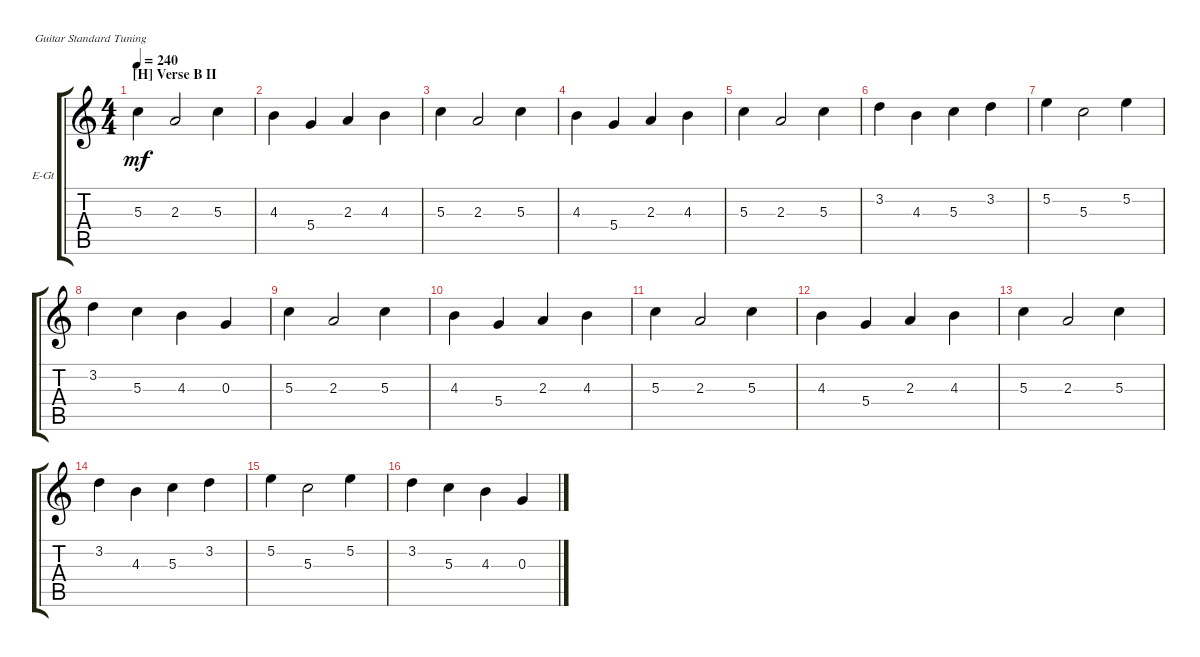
\defaultSystemsLayout 4
\bracketExtendMode groupsimilarinstruments
\firstSystemTrackNameOrientation horizontal
\otherSystemsTrackNameOrientation horizontal
\track ("Lead" "E-Gt") {instrument distortionguitar}
\staff {score tabs}
\tuning (E4 B3 G3 D3 A2 E2)
\ts (4 4)
\section ("H" "Verse B II")
\tempo 240
\clef g2
\ks c
5.3.4{dy mf} 2.3.2 5.3.4 |
4.3.4 5.4.4 2.3.4 4.3.4 |
5.3.4 2.3.2 5.3.4 |
4.3.4 5.4.4 2.3.4 4.3.4 |
5.3.4 2.3.2 5.3.4 |
3.2.4 4.3.4 5.3.4 3.2.4 |
5.2.4 5.3.2 5.2.4 |
3.2.4 5.3.4 4.3.4 0.3.4 |
5.3.4 2.3.2 5.3.4 |
4.3.4 5.4.4 2.3.4 4.3.4 |
5.3.4 2.3.2 5.3.4 |
4.3.4 5.4.4 2.3.4 4.3.4 |
5.3.4 2.3.2 5.3.4 |
3.2.4 4.3.4 5.3.4 3.2.4 |
5.2.4 5.3.2 5.2.4 |
3.2.4 5.3.4 4.3.4 0.3.4
